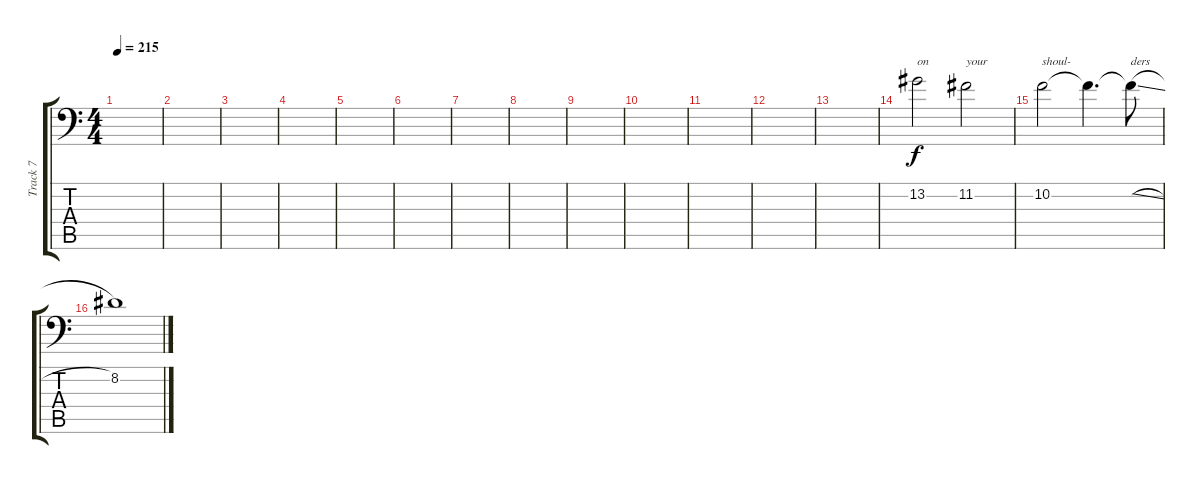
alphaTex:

\track ("Track 7" "Track 7") {instrument clarinet}
\staff {score tabs}
\tuning (C4 G3 Eb3 Bb2 F2 Bb1) {hide}
\ts (4 4)
\tempo 215
\clef f4
\ks c
|
|
|
|
|
|
|
|
|
|
|
|
|
13.2.2{txt "on"} 11.2.2{txt "your"} |
10.2.2{txt "shoul-"} 10.2{t}.4{d} 10.2{sl t}.8{txt "ders"} |
8.2.1
